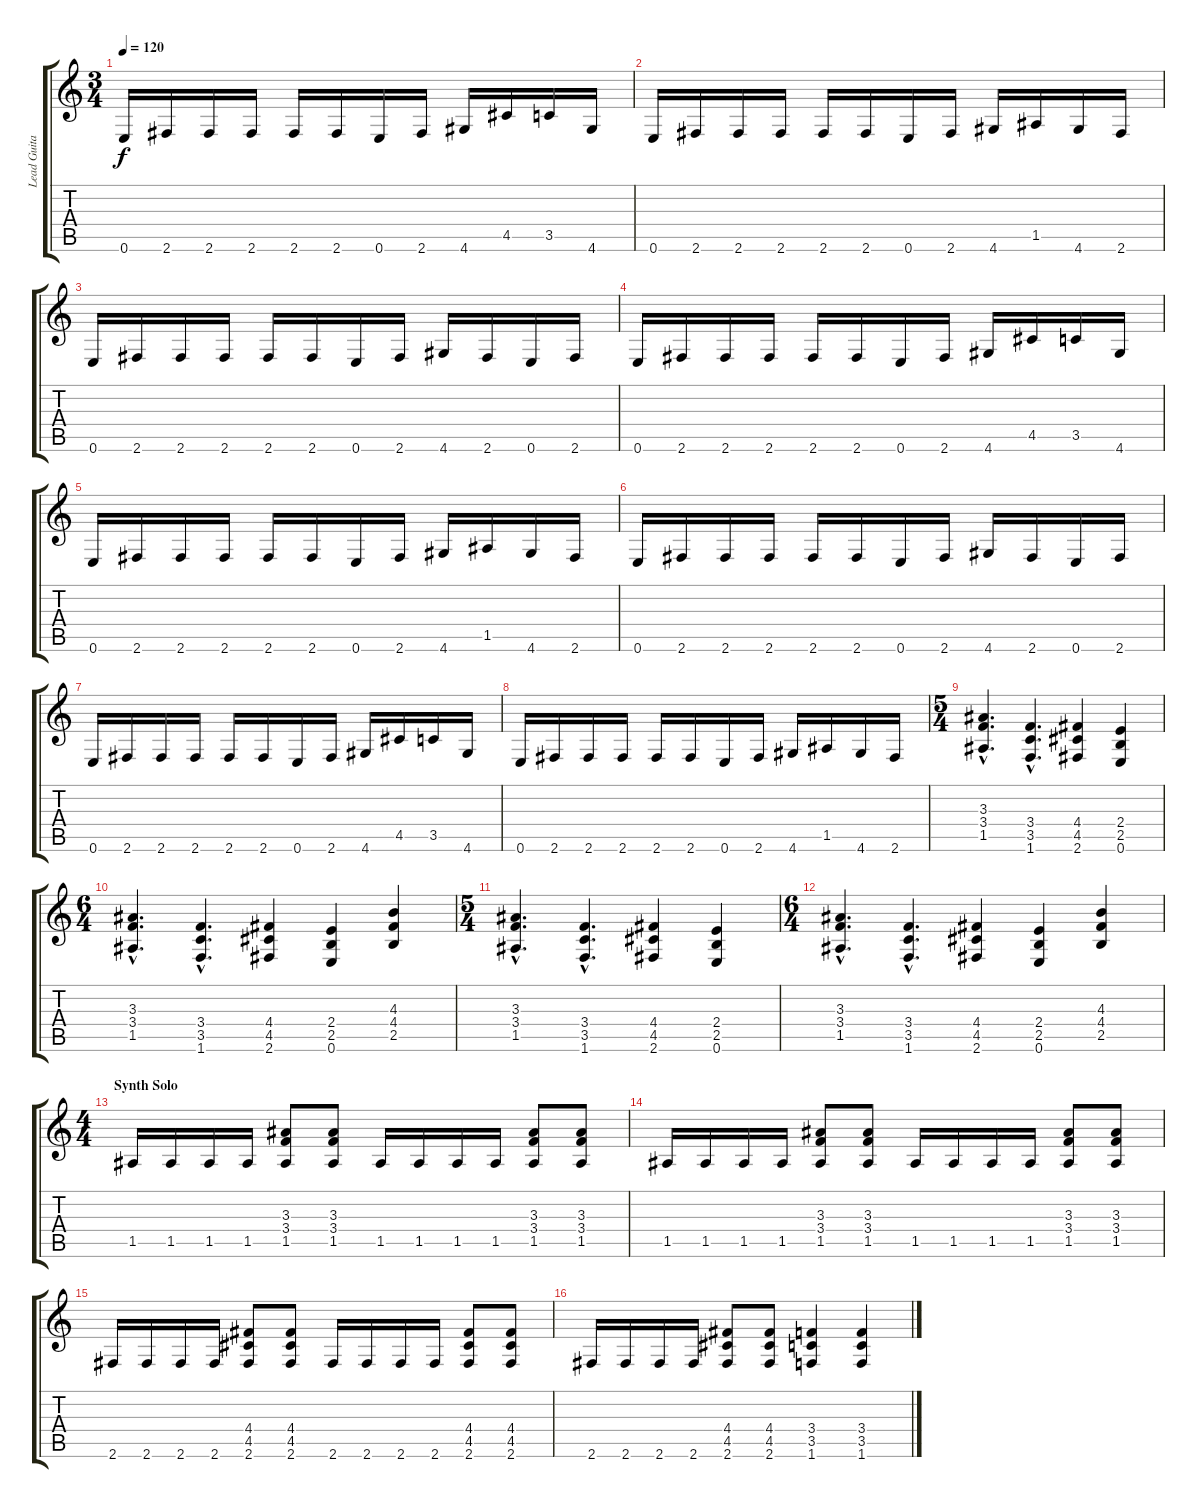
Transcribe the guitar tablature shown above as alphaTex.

\track ("Lead Guitar" "Lead Guita") {instrument distortionguitar}
\staff {score tabs}
\tuning (E4 B3 G3 D3 A2 E2) {hide}
\ts (3 4)
\tempo 120
\clef g2
\ks c
0.6.16{dy f} 2.6.16 2.6.16 2.6.16 2.6.16 2.6.16 0.6.16 2.6.16 4.6.16 4.5.16 3.5.16 4.6.16 |
0.6.16 2.6.16 2.6.16 2.6.16 2.6.16 2.6.16 0.6.16 2.6.16 4.6.16 1.5.16 4.6.16 2.6.16 |
0.6.16 2.6.16 2.6.16 2.6.16 2.6.16 2.6.16 0.6.16 2.6.16 4.6.16 2.6.16 0.6.16 2.6.16 |
0.6.16 2.6.16 2.6.16 2.6.16 2.6.16 2.6.16 0.6.16 2.6.16 4.6.16 4.5.16 3.5.16 4.6.16 |
0.6.16 2.6.16 2.6.16 2.6.16 2.6.16 2.6.16 0.6.16 2.6.16 4.6.16 1.5.16 4.6.16 2.6.16 |
0.6.16 2.6.16 2.6.16 2.6.16 2.6.16 2.6.16 0.6.16 2.6.16 4.6.16 2.6.16 0.6.16 2.6.16 |
0.6.16 2.6.16 2.6.16 2.6.16 2.6.16 2.6.16 0.6.16 2.6.16 4.6.16 4.5.16 3.5.16 4.6.16 |
0.6.16 2.6.16 2.6.16 2.6.16 2.6.16 2.6.16 0.6.16 2.6.16 4.6.16 1.5.16 4.6.16 2.6.16 |
\ts (5 4)
(3.3{hac} 3.4{hac} 1.5{hac}).4{d} (3.4{hac} 3.5{hac} 1.6{hac}).4{d} (4.4 4.5 2.6).4 (2.4 2.5 0.6).4 |
\ts (6 4)
(3.3{hac} 3.4{hac} 1.5{hac}).4{d} (3.4{hac} 3.5{hac} 1.6{hac}).4{d} (4.4 4.5 2.6).4 (2.4 2.5 0.6).4 (4.3 4.4 2.5).4 |
\ts (5 4)
(3.3{hac} 3.4{hac} 1.5{hac}).4{d} (3.4{hac} 3.5{hac} 1.6{hac}).4{d} (4.4 4.5 2.6).4 (2.4 2.5 0.6).4 |
\ts (6 4)
(3.3{hac} 3.4{hac} 1.5{hac}).4{d} (3.4{hac} 3.5{hac} 1.6{hac}).4{d} (4.4 4.5 2.6).4 (2.4 2.5 0.6).4 (4.3 4.4 2.5).4 |
\ts (4 4)
\section ("" "Synth Solo")
1.5.16 1.5.16 1.5.16 1.5.16 (3.3 3.4 1.5).8 (3.3 3.4 1.5).8 1.5.16 1.5.16 1.5.16 1.5.16 (3.3 3.4 1.5).8 (3.3 3.4 1.5).8 |
1.5.16 1.5.16 1.5.16 1.5.16 (3.3 3.4 1.5).8 (3.3 3.4 1.5).8 1.5.16 1.5.16 1.5.16 1.5.16 (3.3 3.4 1.5).8 (3.3 3.4 1.5).8 |
2.6.16 2.6.16 2.6.16 2.6.16 (4.4 4.5 2.6).8 (4.4 4.5 2.6).8 2.6.16 2.6.16 2.6.16 2.6.16 (4.4 4.5 2.6).8 (4.4 4.5 2.6).8 |
2.6.16 2.6.16 2.6.16 2.6.16 (4.4 4.5 2.6).8 (4.4 4.5 2.6).8 (3.4 3.5 1.6).4 (3.4 3.5 1.6).4
